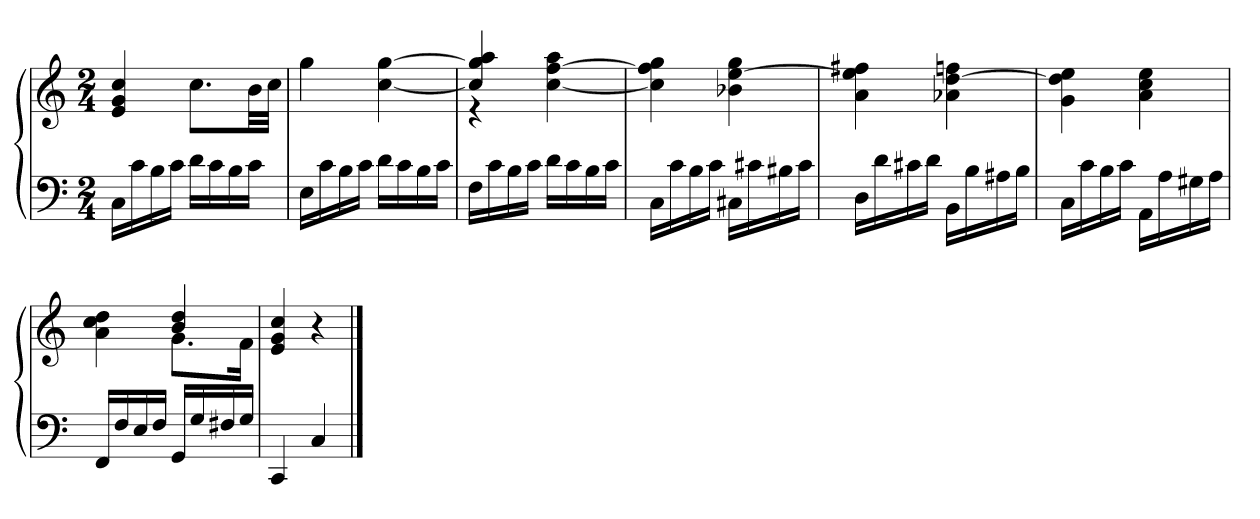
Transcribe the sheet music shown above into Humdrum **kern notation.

**kern	**kern
*part1	*part1
*staff2	*staff1
*M2/4	*M2/4
=	=
16CLL	4e 4g 4cc
16c	.
16B	.
16cJJ	.
16dLL	8.ccL
16c	.
16B	.
16cJJ	32bLL
.	32ccJJJ
=	=
16ELL	4gg
16c	.
16B	.
16cJJ	.
16dLL	[4cc [4gg
16c	.
16B	.
16cJJ	.
=	=
*	*^
16FLL	4cc] 4gg] 4aa	4r
16c	.	.
16B	.	.
16cJJ	.	.
16dLL	[4cc [4ff 4aa	4ryy
16c	.	.
16B	.	.
16cJJ	.	.
*	*v	*v
=	=
16CLL	4cc] 4ff] 4gg
16c	.
16B	.
16cJJ	.
16C#XLL	4b-X [4ee 4gg
16c#X	.
16B#X	.
16c#JJ	.
=	=
16DLL	4a 4ee] 4ff#X
16d	.
16c#X	.
16dJJ	.
16BBLL	4a-X [4dd 4ffn
16B	.
16A#X	.
16BJJ	.
=	=
16CLL	4g 4dd] 4ee
16c	.
16B	.
16cJJ	.
16AALL	4a 4cc 4ee
16A	.
16G#X	.
16AJJ	.
=	=
*	*^
16FFLL	4a 4cc 4dd	4ryy
16F	.	.
16E	.	.
16FJJ	.	.
16GGLL	4b 4dd	8.gL
16G	.	.
16F#X	.	.
16GJJ	.	16fJk
*	*v	*v
=	=
4CC	4e 4g 4cc
4C	4r
==	==
*-	*-
